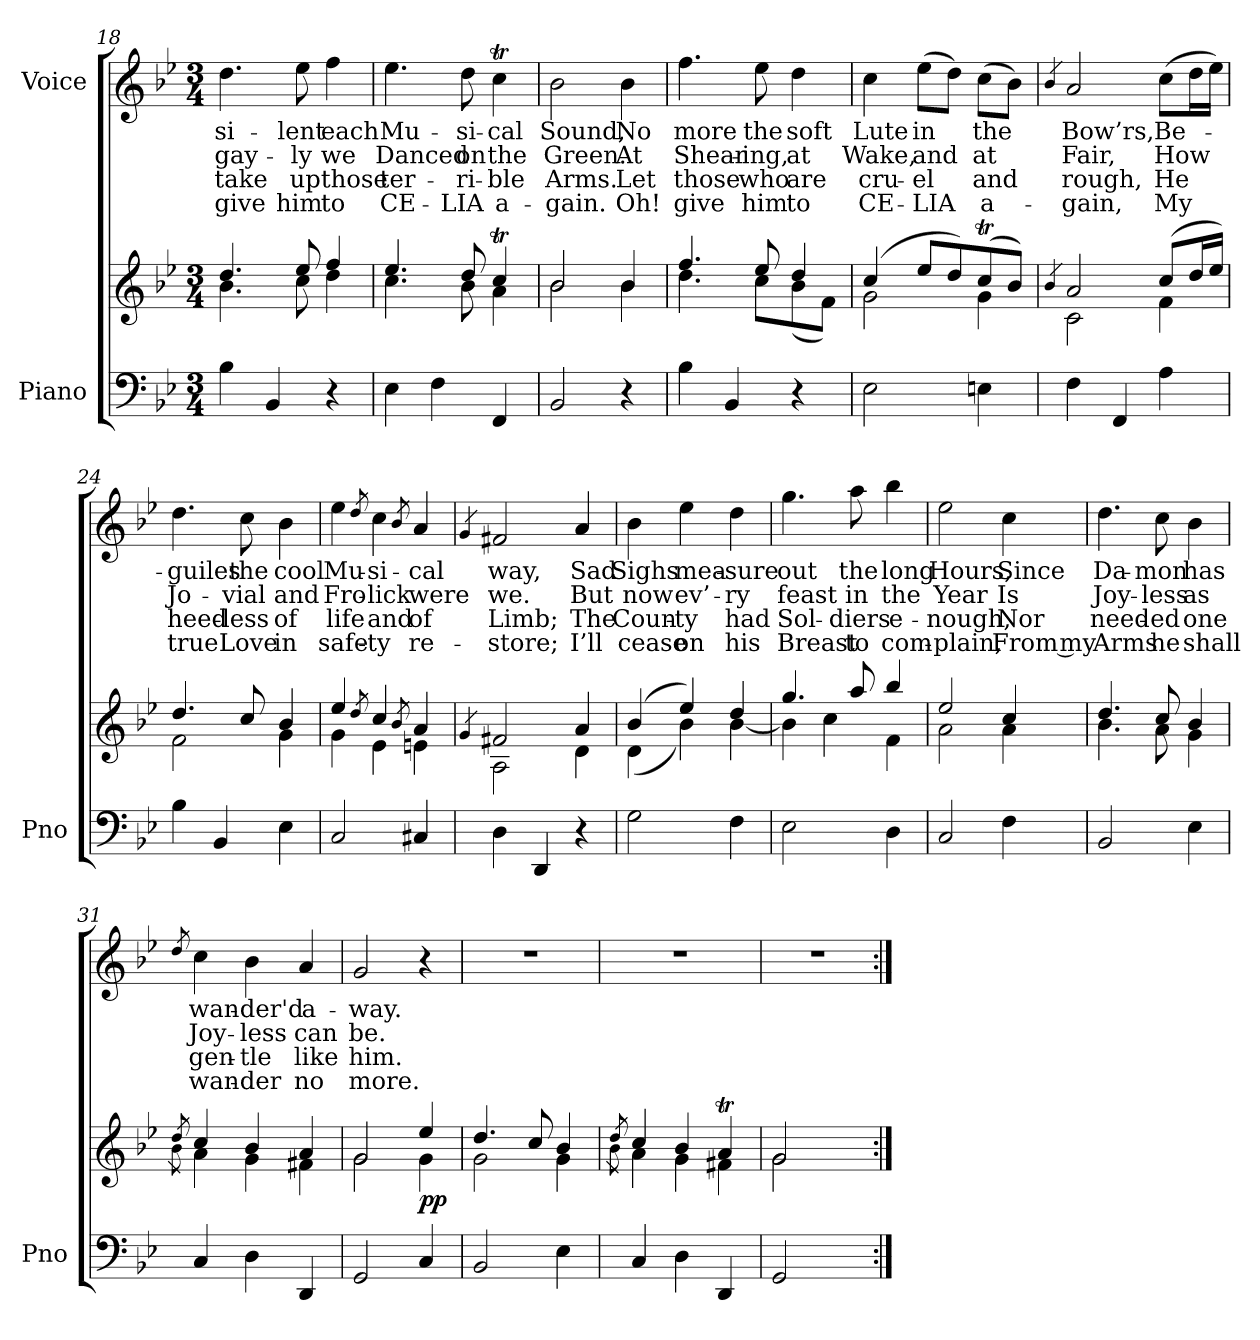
**kern	**kern	**dynam	**kern	**text	**text	**text	**text
*part2	*part2	*part2	*part1	*part1	*part1	*part1	*part1
*staff3	*staff2	*staff2/3	*staff1	*staff1	*staff1	*staff1	*staff1
*I"Piano	*	*	*I"Voice	*	*	*	*
*I'Pno	*	*	*	*	*	*	*
*clefF4	*clefG2	*	*clefG2	*	*	*	*
*k[b-e-]	*k[b-e-]	*	*k[b-e-]	*	*	*	*
*M3/4	*M3/4	*	*M3/4	*	*	*	*
=18	=18	=18	=18	=18	=18	=18	=18
*	*^	*	*	*	*	*	*
!	!	!	!	!	!LO:LY:b	!LO:LY:b	!LO:LY:b	!LO:LY:b
4B-\	4.dd/	4.b-\	.	4.dd\	si-	gay-	take	give
4BB-/	.	.	.	.	.	.	.	.
!	!	!	!	!	!LO:LY:b	!LO:LY:b	!LO:LY:b	!LO:LY:b
.	8ee-/	8cc\	.	8ee-\	-lent	-ly	up	him
!	!	!	!	!	!LO:LY:b	!LO:LY:b	!LO:LY:b	!LO:LY:b
4r	4ff/	4dd\	.	4ff\	each	we	those	to
=19	=19	=19	=19	=19	=19	=19	=19	=19
!	!	!	!	!	!LO:LY:b	!LO:LY:b	!LO:LY:b	!LO:LY:b
4E-\	4.ee-/	4.cc\	.	4.ee-\	Mu-	Danced	ter-	CE-
4F\	.	.	.	.	.	.	.	.
!	!	!	!	!	!LO:LY:b	!LO:LY:b	!LO:LY:b	!LO:LY:b
.	8dd/	8b-\	.	8dd\	-si-	on	-ri-	-LIA
!	!	!	!	!	!LO:LY:b	!LO:LY:b	!LO:LY:b	!LO:LY:b
4FF/	4ccT/	4a\	.	4ccT\	-cal	the	-ble	a-
!!LO:PB:g=z
=20	=20	=20	=20	=20	=20	=20	=20	=20
!	!	!	!	!	!LO:LY:b	!LO:LY:b	!LO:LY:b	!LO:LY:b
2BB-/	2b-/	2b-\	.	2b-\	Sound,	Green.	Arms.	-gain.
!	!	!	!	!	!LO:LY:b	!LO:LY:b	!LO:LY:b	!LO:LY:b
4r	4b-/	4b-\	.	4b-\	No	At	Let	Oh!
=21	=21	=21	=21	=21	=21	=21	=21	=21
!	!	!	!	!	!LO:LY:b	!LO:LY:b	!LO:LY:b	!LO:LY:b
4B-\	4.ff/	4.dd\	.	4.ff\	more	Shear-	those	give
4BB-/	.	.	.	.	.	.	.	.
!	!	!	!	!	!LO:LY:b	!LO:LY:b	!LO:LY:b	!LO:LY:b
.	8ee-/	8cc\L	.	8ee-\	the	-ing,	who	him
!	!	!	!	!	!LO:LY:b	!LO:LY:b	!LO:LY:b	!LO:LY:b
4r	4dd/	(8b-\	.	4dd\	soft	at	are	to
.	.	8f\J)	.	.	.	.	.	.
=22	=22	=22	=22	=22	=22	=22	=22	=22
!	!	!	!	!	!LO:LY:b	!LO:LY:b	!LO:LY:b	!LO:LY:b
2E-\	(4cc/	2g\	.	4cc\	Lute	Wake,	cru-	CE-
!	!	!	!	!	!LO:LY:b	!LO:LY:b	!LO:LY:b	!LO:LY:b
.	8ee-/L	.	.	(8ee-\L	in	and	-el	-LIA
.	8dd/)	.	.	8dd\J)	.	.	.	.
!	!	!	!	!	!LO:LY:b	!LO:LY:b	!LO:LY:b	!LO:LY:b
4En\	(8ccT/	4g\	.	(8cc\L	the	at	and	a-
.	8b-/J)	.	.	8b-\J)	.	.	.	.
=23	=23	=23	=23	=23	=23	=23	=23	=23
.	4qb-/	.	.	4qb-/	.	.	.	.
!	!	!	!	!	!LO:LY:b	!LO:LY:b	!LO:LY:b	!LO:LY:b
4F\	2a/	2c\	.	2a/	Bow’rs,	Fair,	rough,	-gain,
4FF/	.	.	.	.	.	.	.	.
!	!	!	!	!	!LO:LY:b	!LO:LY:b	!LO:LY:b	!LO:LY:b
4A\	(<8cc/L	4f\	.	(8cc\L	Be-	How	He	My
.	16dd/L	.	.	16dd\L	.	.	.	.
.	16ee-/JJ)	.	.	16ee-\JJ)	.	.	.	.
=24	=24	=24	=24	=24	=24	=24	=24	=24
!	!	!	!	!	!LO:LY:b	!LO:LY:b	!LO:LY:b	!LO:LY:b
4B-\	4.dd/	2f\	.	4.dd\	-guiles	Jo-	heed-	true
4BB-/	.	.	.	.	.	.	.	.
!	!	!	!	!	!LO:LY:b	!LO:LY:b	!LO:LY:b	!LO:LY:b
.	8cc/	.	.	8cc\	the	-vial	-less	Love
!	!	!	!	!	!LO:LY:b	!LO:LY:b	!LO:LY:b	!LO:LY:b
4E-\	4b-/	4g\	.	4b-\	cool	and	of	in
=25	=25	=25	=25	=25	=25	=25	=25	=25
!	!	!	!	!	!LO:LY:b	!LO:LY:b	!LO:LY:b	!LO:LY:b
2C/	4ee-/	4g\	.	4ee-\	Mu-	Fro-	life	safe-
.	8qdd/	.	.	8qdd/	.	.	.	.
!	!	!	!	!	!LO:LY:b	!LO:LY:b	!LO:LY:b	!LO:LY:b
.	4cc/	4e-\	.	4cc\	-si-	-lick	and	-ty
.	8qb-/	.	.	8qb-/	.	.	.	.
!	!	!	!	!	!LO:LY:b	!LO:LY:b	!LO:LY:b	!LO:LY:b
4C#X/	4a/	4en\	.	4a/	-cal	were	of	re-
!!LO:LB:g=z
=26	=26	=26	=26	=26	=26	=26	=26	=26
.	4qg/	.	.	4qg/	.	.	.	.
!	!	!	!	!	!LO:LY:b	!LO:LY:b	!LO:LY:b	!LO:LY:b
4D\	2f#X/	2A\	.	2f#X/	-way,	we.	Limb;	-store;
4DD/	.	.	.	.	.	.	.	.
!	!	!	!	!	!LO:LY:b	!LO:LY:b	!LO:LY:b	!LO:LY:b
4r	4a/	4d\	.	4a/	Sad	But	The	I’ll
=27	=27	=27	=27	=27	=27	=27	=27	=27
!	!	!	!	!	!LO:LY:b	!LO:LY:b	!LO:LY:b	!LO:LY:b
2G\	(4b-/	(4d\	.	4b-\	Sighs	now	Coun-	cease
!	!	!	!	!	!LO:LY:b	!LO:LY:b	!LO:LY:b	!LO:LY:b
.	4ee-/)	4b-\)	.	4ee-\	mea-	ev’-	-ty	on
!	!	!	!	!	!LO:LY:b	!LO:LY:b	!LO:LY:b	!LO:LY:b
4F\	4dd/	[4b-\	.	4dd\	-sure	-ry	had	his
=28	=28	=28	=28	=28	=28	=28	=28	=28
!	!	!	!	!	!LO:LY:b	!LO:LY:b	!LO:LY:b	!LO:LY:b
2E-\	4.gg/	4b-\]	.	4.gg\	out	feast	Sol-	Breast
.	.	4cc\	.	.	.	.	.	.
!	!	!	!	!	!LO:LY:b	!LO:LY:b	!LO:LY:b	!LO:LY:b
.	8aa/	.	.	8aa\	the	in	-diers	to
!	!	!	!	!	!LO:LY:b	!LO:LY:b	!LO:LY:b	!LO:LY:b
4D\	4bb-/	4f\	.	4bb-\	long	the	e-	com-
=29	=29	=29	=29	=29	=29	=29	=29	=29
!	!	!	!	!	!LO:LY:b	!LO:LY:b	!LO:LY:b	!LO:LY:b
2C/	2ee-/	2a\	.	2ee-\	Hours,	Year	-nough,	-plain,
!	!	!	!	!	!LO:LY:b	!LO:LY:b	!LO:LY:b	!LO:LY:b
4F\	4cc/	4a\	.	4cc\	Since	Is	Nor	From my
=30	=30	=30	=30	=30	=30	=30	=30	=30
!	!	!	!	!	!LO:LY:b	!LO:LY:b	!LO:LY:b	!LO:LY:b
2BB-/	4.dd/	4.b-\	.	4.dd\	Da-	Joy-	need-	Arms
!	!	!	!	!	!LO:LY:b	!LO:LY:b	!LO:LY:b	!LO:LY:b
.	8cc/	8a\	.	8cc\	-mon	-less	-ed	he
!	!	!	!	!	!LO:LY:b	!LO:LY:b	!LO:LY:b	!LO:LY:b
4E-\	4b-/	4g\	.	4b-\	has	as	one	shall
=31	=31	=31	=31	=31	=31	=31	=31	=31
.	8qdd/	8qb-\	.	8qdd/	.	.	.	.
!	!	!	!	!	!LO:LY:b	!LO:LY:b	!LO:LY:b	!LO:LY:b
4C/	4cc/	4a\	.	4cc\	wan-	Joy-	gen-	wan-
!	!	!	!	!	!LO:LY:b	!LO:LY:b	!LO:LY:b	!LO:LY:b
4D\	4b-/	4g\	.	4b-\	-der'd	-less	-tle	-der
!	!	!	!	!	!LO:LY:b	!LO:LY:b	!LO:LY:b	!LO:LY:b
4DD/	4a/	4f#X\	.	4a/	a-	can	like	no
!!LO:LB:g=z
=32	=32	=32	=32	=32	=32	=32	=32	=32
!	!	!	!	!	!LO:LY:b	!LO:LY:b	!LO:LY:b	!LO:LY:b
2GG/	2g/	2g\	.	2g/	-way.	be.	him.	more.
!	!	!	!LO:DY:b	!	!	!	!	!
4C/	4ee-/	4g\	pp	4r	.	.	.	.
=33	=33	=33	=33	=33	=33	=33	=33	=33
2BB-/	4.dd/	2g\	.	2.r	.	.	.	.
.	8cc/	.	.	.	.	.	.	.
4E-\	4b-/	4g\	.	.	.	.	.	.
=34	=34	=34	=34	=34	=34	=34	=34	=34
.	8qdd/	8qb-\	.	.	.	.	.	.
4C/	4cc/	4a\	.	2.r	.	.	.	.
4D\	4b-/	4g\	.	.	.	.	.	.
4DD/	4at/	4f#X\	.	.	.	.	.	.
=35	=35	=35	=35	=35	=35	=35	=35	=35
2GG/	2g/	2g\	.	2.r	.	.	.	.
4ryy	4ryy	4ryy	.	.	.	.	.	.
*	*v	*v	*	*	*	*	*	*
=:|!	=:|!	=:|!	=:|!	=:|!	=:|!	=:|!	=:|!
*-	*-	*-	*-	*-	*-	*-	*-
